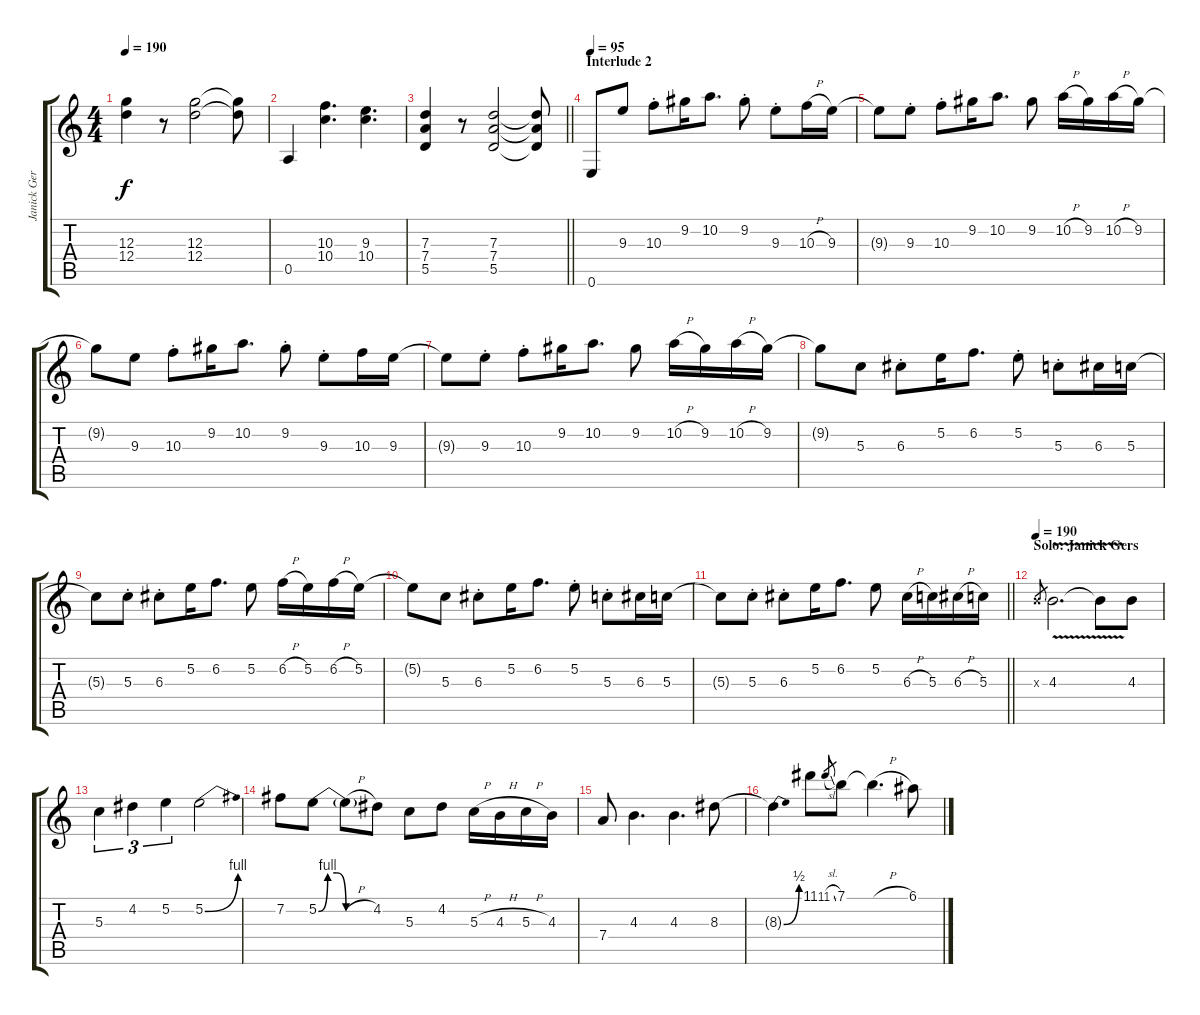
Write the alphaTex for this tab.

\track ("Janick Gers" "Janick Ger") {instrument distortionguitar}
\staff {score tabs}
\tuning (E4 B3 G3 D3 A2 E2) {hide}
\ts (4 4)
\tempo 190
\clef g2
\ks c
(12.3 12.4).4{dy f} r.8 (12.3 12.4).2 (12.3{t} 12.4{t}).8 |
0.5.4 (10.3 10.4).4{d} (9.3 10.4).4{d} |
\barLineRight lightlight
(7.3 7.4 5.5).4 r.8 (7.3 7.4 5.5).2 (7.3{t} 7.4{t} 5.5{t}).8 |
\section ("" "Interlude 2")
\tempo 95
0.6.8 9.3.8 10.3{st}.8 9.2.16 10.2.8{d} 9.2{st}.8 9.3{st}.8 10.3{h}.16 9.3.16 |
9.3{t}.8 9.3{st}.8 10.3{st}.8 9.2.16 10.2.8{d} 9.2.8 10.2{h}.16 9.2.16 10.2{h}.16 9.2.16 |
9.2{t}.8 9.3.8 10.3{st}.8 9.2.16 10.2.8{d} 9.2{st}.8 9.3{st}.8 10.3.16 9.3.16 |
9.3{t}.8 9.3{st}.8 10.3{st}.8 9.2.16 10.2.8{d} 9.2.8 10.2{h}.16 9.2.16 10.2{h}.16 9.2.16 |
9.2{t}.8 5.3.8 6.3{st}.8 5.2.16 6.2.8{d} 5.2{st}.8 5.3{st}.8 6.3.16 5.3.16 |
5.3{t}.8 5.3{st}.8 6.3{st}.8 5.2.16 6.2.8{d} 5.2.8 6.2{h}.16 5.2.16 6.2{h}.16 5.2.16 |
5.2{t}.8 5.3.8 6.3{st}.8 5.2.16 6.2.8{d} 5.2{st}.8 5.3{st}.8 6.3.16 5.3.16 |
\barLineRight lightlight
5.3{t}.8 5.3{st}.8 6.3{st}.8 5.2.16 6.2.8{d} 5.2.8 6.3{h}.16 5.3.16 6.3{h}.16 5.3.16 |
\section ("" "Solo: Janick Gers")
\tempo 190
4.3{x}.8{gr} 4.3{v}.2{d volume 16 balance 11 instrument distortionguitar} 4.3{t}.8 4.3.8 |
5.3.4{tu (3 2)} 4.2.4{tu (3 2)} 5.2.4{tu (3 2)} 5.2{be (bend 0 0 60 4)}.2 |
7.2.8 5.2{be (custom 0 0 10 4 20 4 30 0 60 0)}.8 5.2{h t}.8 4.2.8 5.3.8 4.2.8 5.3{h}.16 4.3{h}.16 5.3{h}.16 4.3.16 |
7.4.8 4.3.4{d} 4.3.4{d} 8.3.8 |
8.3{be (bend 0 0 60 2) t}.4 11.1.8 11.1{sl}.8{gr} 7.1.8 7.1{h t}.4{d} 6.1.8
